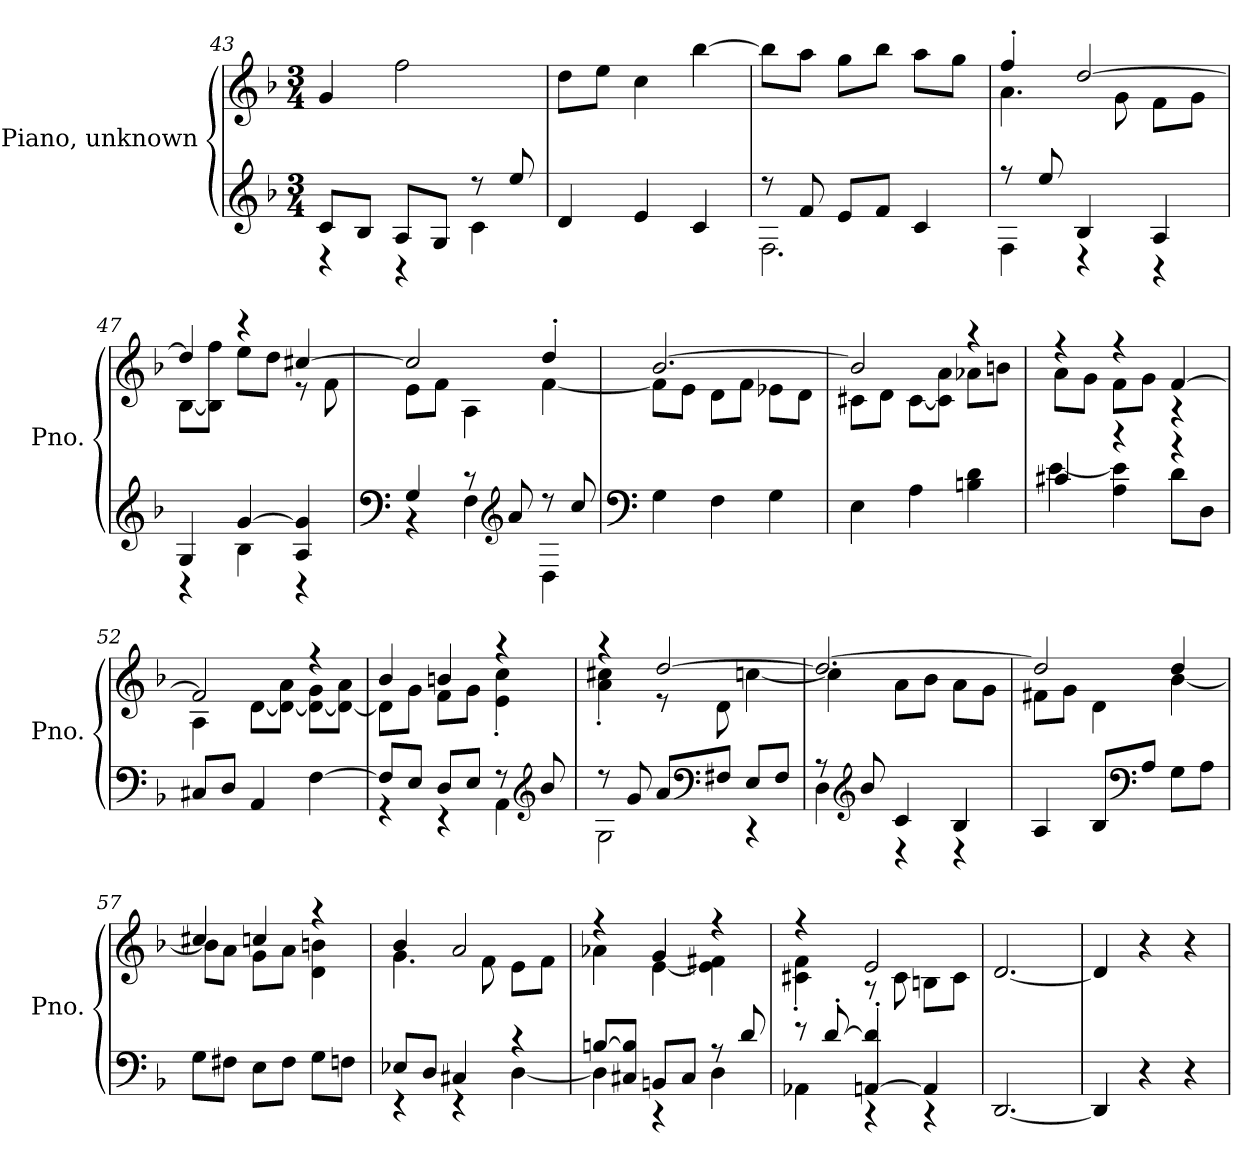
**kern	**kern
*part1	*part1
*staff2	*staff1
*I"Piano, unknown	*
*I'Pno.	*
*clefG2	*clefG2
*k[b-]	*k[b-]
*M3/4	*M3/4
=43	=43
*^	*
8c/L	4r	4g/
8B-/J	.	.
8A/L	4r	2ff\
8G/J	.	.
8r	4c\	.
8ee/	.	.
*v	*v	*
=44	=44
4d/	8dd\L
.	8ee\J
4e/	4cc\
4c/	[4bb-\
=45	=45
*^	*
8r	2.F\	8bb-\L]
8f/	.	8aa\J
8e/L	.	8gg\L
8f/J	.	8bb-\J
4c/	.	8aa\L
.	.	8gg\J
!!LO:LB:g=z
=46	=46	=46
*	*	*^
8r	4F\	4ff'/	4.a\
8ee/	.	.	.
4B-/	4r	[2dd/	.
.	.	.	8g\
4A/	4r	.	8f\L
.	.	.	8g\J
=47	=47	=47	=47
4G/	4r	4dd/]	[8B-\L
.	.	.	8B-\] 8ff\J
[4g/	4B-\	4r	8ee\L
.	.	.	8dd\J
4A/ 4g/]	4r	[4cc#X/	8r
.	.	.	8f\
=48	=48	=48	=48
*clefF4	*	*	*
4G/	4r	2cc#/]	8e\L
.	.	.	8f\J
8r	4F\	.	4A\
*clefG2	*	*	*
8a/	.	.	.
8r	4D\	4dd'/	[4f\
8cc/	.	.	.
*v	*v	*	*
=49	=49	=49
*clefF4	*	*
4G\	[2.b-/	8f\L]
.	.	8e\J
4F\	.	8d\L
.	.	8f\J
4G\	.	8e-X\L
.	.	8d\J
=50	=50	=50
4E\	2b-/]	8c#X\L
.	.	8d\J
4A\	.	[8c#\L
.	.	8c#\] 8a\J
4Bn\ 4d\	4r	8a-X\L
.	.	8bn\J
!!LO:PB:g=z	!!
=51	=51	=51
*^	*	*
4c#X/	[4e\	4r	8a\L
.	.	.	8g\J
4r	4A\ 4e\]	4r	8f\L
.	.	.	8g\J
4r	8d\L	[4f/	4r
.	8D\J	.	.
*v	*v	*	*
=52	=52	=52
8C#X/L	2f/]	4A\
8D/J	.	.
4AA/	.	[8d\L
.	.	8d\_ 8a\J
[4F\	4r	8d\_ 8g\L
.	.	8d\_ 8a\J
=53	=53	=53
*^	*	*
8F/L]	4r	4b-/	8d\L]
8E/J	.	.	8g\J
8D/L	4r	4bn/	8f\L
8E/J	.	.	8g\J
8r	4AA\	4r	4e\' 4cc\'
*clefG2	*	*	*
8b-/	.	.	.
=54	=54	=54	=54
8r	2G\	4r	4a\' 4cc#X\'
8g/	.	.	.
8a/L	.	[2dd/	8r
*clefF4	*	*	*
8F#X/J	.	.	8d\
8E/L	4r	.	[4ccn\
8F#/J	.	.	.
!!LO:LB:g=z	!!
=55	=55	=55	=55
8r	4D\	2.dd/_	4cc\]
*clefG2	*	*	*
8b-/	.	.	.
4c/	4r	.	8a\L
.	.	.	8b-\J
4B-/	4r	.	8a\L
.	.	.	8g\J
*v	*v	*	*
=56	=56	=56
4A/	2dd/]	8f#X\L
.	.	8g\J
8B-/L	.	4d\
*clefF4	*	*
8A/J	.	.
8G\L	4dd/	[4b-\
8A\J	.	.
=57	=57	=57
8G\L	4cc#X/	8b-\L]
8F#X\J	.	8a\J
8E\L	4ccn/	8g\L
8F#\J	.	8a\J
8G\L	4r	4d\ 4bn\
8Fn\J	.	.
=58	=58	=58
*^	*	*
8E-X/L	4r	4b-/	4.g\
8D/J	.	.	.
4C#X/	4r	2a/	.
.	.	.	8f\
4r	[4D\	.	8e\L
.	.	.	8f\J
=59	=59	=59	=59
[8Bn/L	4D\]	4r	4a-X\
8C#X/ 8B/]J	.	.	.
8BBn/L	4r	4g/	[4e\
8C#/J	.	.	.
8r	4D\	4r	4e\] 4f#X\
8d/	.	.	.
!!LO:LB:g=z	!!
=60	=60	=60	=60
8r	4AA-X\	4r	4c#X\' 4f\'
[8d'/	.	.	.
[4AAn/' 4d/]'	4r	2e/	8r
.	.	.	8c#\
4AA/]	4r	.	8Bn\L
.	.	.	8c#\J
*v	*v	*	*
*	*v	*v
=61	=61
[2.DD/	[2.d/
=62	=62
4DD/]	4d/]
4r	4r
4r	4r
=	=
*-	*-
